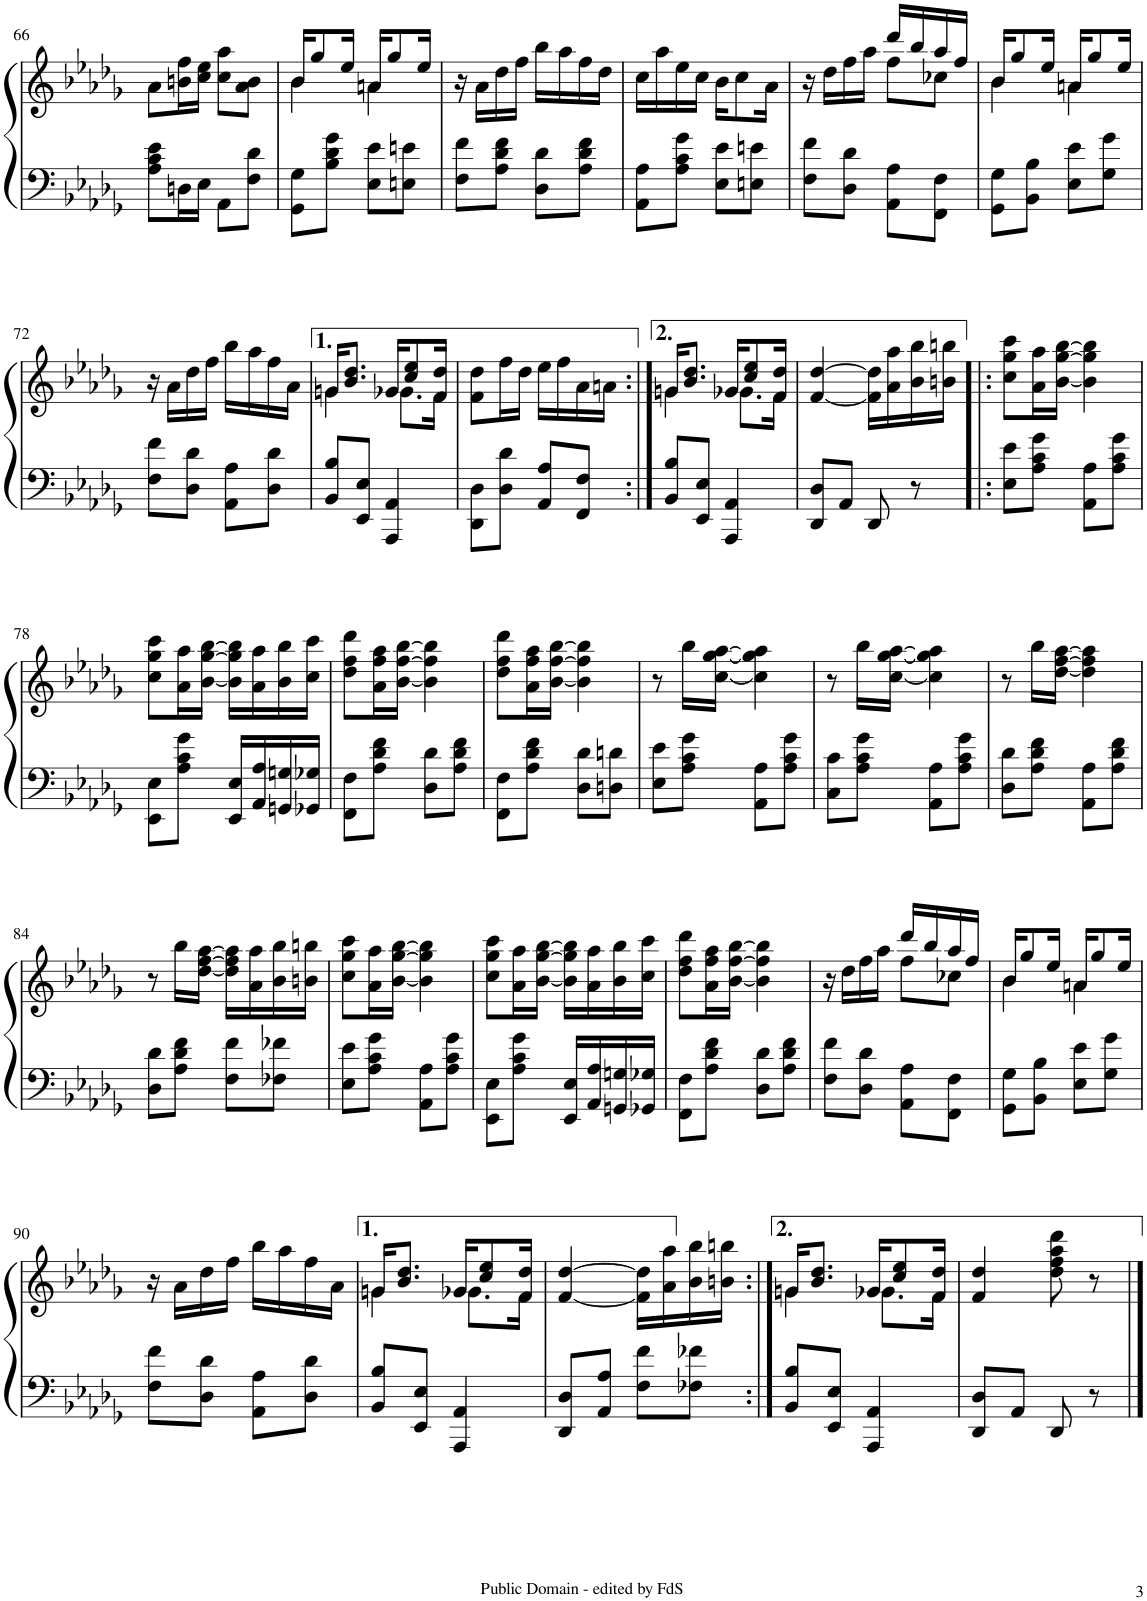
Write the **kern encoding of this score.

**kern	**kern
*part1	*part1
*staff2	*staff1
*I"Piano	*
*I'Pno	*
!!LO:PB:g=z
*clefF4	*clefG2
*k[b-e-a-d-g-]	*k[b-e-a-d-g-]
*M2/4	*M2/4
=66	=66
8A-\ 8c\ 8e-\L	8a-\L
16Dn\L	16bn\ 16ff\L
16E-\JJ	16cc\ 16ee-\JJ
8AA-\L	8cc\ 8aa-\L
8F\ 8d-\J	8a-\ 8b\J
=67	=67
*	*^
8GG-\ 8G-\L	16b-/KL	4b-\
.	8gg-/	.
8B-\ 8d-\ 8g-\J	.	.
.	16ee-/Jk	.
8E-\ 8e-\L	16an/KL	4an\
.	8gg-/	.
8En\ 8en\J	.	.
.	16ee-/Jk	.
*	*v	*v
=68	=68
8F\ 8f\L	16r
.	16a-\LL
8A-\ 8d-\ 8f\J	16dd-\
.	16ff\JJ
8D-\ 8d-\L	16bb-\LL
.	16aa-\
8A-\ 8d-\ 8f\J	16ff\
.	16dd-\JJ
=69	=69
8AA-\ 8A-\L	16cc\LL
.	16aa-\
8A-\ 8c\ 8g-\J	16ee-\
.	16cc\JJ
8E-\ 8e-\L	16b-\KL
.	8cc\
8En\ 8en\J	.
.	16a-\Jk
=70	=70
*	*^
8F\ 8f\L	16r	4ryy
.	16dd-\LL	.
8D-\ 8d-\J	16ff\	.
.	16aa-\JJ	.
8AA-\ 8A-\L	16ddd-/LL	8ff\L
.	16bb-/	.
8FF\ 8F\J	16aa-/	8cc-X\J
.	16ff/JJ	.
=71	=71	=71
8GG-\ 8G-\L	16b-/KL	4b-\
.	8gg-/	.
8BB-\ 8B-\J	.	.
.	16ee-/Jk	.
8E-\ 8e-\L	16an/KL	4an\
.	8gg-/	.
8G-\ 8g-\J	.	.
.	16ee-/Jk	.
*	*v	*v
!!LO:LB:g=z
=72	=72
8F\ 8f\L	16r
.	16a-\LL
8D-\ 8d-\J	16dd-\
.	16ff\JJ
8AA-\ 8A-\L	16bb-\LL
.	16aa-\
8D-\ 8d-\J	16ff\
.	16a-\JJ
=73	=73
*	*^
8BB-/ 8B-/L	16gn/KL	4gn\
.	8.b-/ 8.dd-/J	.
8EE-/ 8E-/J	.	.
4AAA-/ 4AA-/	16g-X/KL	8.g-X\L
.	8cc/ 8ee-/	.
.	16f/ 16dd-/Jk	16f\Jk
*	*v	*v
=74	=74
8DD-\ 8D-\L	8f\ 8dd-\L
8D-\ 8d-\J	16ff\L
.	16dd-\JJ
8AA-/ 8A-/L	16ee-\LL
.	16ff\
8FF/ 8F/J	16a-\
.	16an\JJ
=75:|!	=75:|!
*	*^
8BB-/ 8B-/L	16gn/KL	4gn\
.	8.b-/ 8.dd-/J	.
8EE-/ 8E-/J	.	.
4AAA-/ 4AA-/	16g-X/KL	8.g-X\L
.	8cc/ 8ee-/	.
.	16f/ 16dd-/Jk	16f\Jk
*	*v	*v
=76	=76
8DD-/ 8D-/L	[4f/ [4dd-/
8AA-/J	.
8DD-/	16f\] 16dd-\]LL
.	16a-\ 16aa-\
8r	16b-\ 16bb-\
.	16bn\ 16bbn\JJ
=77!|:	=77!|:
8E-\ 8e-\L	8cc\ 8gg-\ 8ccc\L
8A-\ 8c\ 8g-\J	16a-\ 16aa-\L
.	[16b-\ [16gg-\ [16bb-\JJ
8AA-\ 8A-\L	4b-\] 4gg-\] 4bb-\]
8A-\ 8c\ 8g-\J	.
!!LO:LB:g=z
=78	=78
8EE-\ 8E-\L	8cc\ 8gg-\ 8ccc\L
8A-\ 8c\ 8g-\J	16a-\ 16aa-\L
.	[16b-\ [16gg-\ [16bb-\JJ
16EE-/ 16E-/LL	16b-\] 16gg-\] 16bb-\]LL
16AA-/ 16A-/	16a-\ 16aa-\
16GGn/ 16Gn/	16b-\ 16bb-\
16GG-X/ 16G-X/JJ	16cc\ 16ccc\JJ
=79	=79
8FF\ 8F\L	8dd-\ 8ff\ 8ddd-\L
8A-\ 8d-\ 8f\J	16a-\ 16ff\ 16aa-\L
.	[16b-\ [16ff\ [16bb-\JJ
8D-\ 8d-\L	4b-\] 4ff\] 4bb-\]
8A-\ 8d-\ 8f\J	.
=80	=80
8FF\ 8F\L	8dd-\ 8ff\ 8ddd-\L
8A-\ 8d-\ 8f\J	16a-\ 16ff\ 16aa-\L
.	[16b-\ [16ff\ [16bb-\JJ
8D-\ 8d-\L	4b-\] 4ff\] 4bb-\]
8Dn\ 8dn\J	.
=81	=81
8E-\ 8e-\L	8r
8A-\ 8c\ 8g-\J	16bb-\LL
.	[16cc\ [16gg-\ [16aa-\JJ
8AA-\ 8A-\L	4cc\] 4gg-\] 4aa-\]
8A-\ 8c\ 8g-\J	.
=82	=82
8C\ 8c\L	8r
8A-\ 8c\ 8g-\J	16bb-\LL
.	[16cc\ [16gg-\ [16aa-\JJ
8AA-\ 8A-\L	4cc\] 4gg-\] 4aa-\]
8A-\ 8c\ 8g-\J	.
=83	=83
8D-\ 8d-\L	8r
8A-\ 8d-\ 8f\J	16bb-\LL
.	[16dd-\ [16ff\ [16aa-\JJ
8AA-\ 8A-\L	4dd-\] 4ff\] 4aa-\]
8A-\ 8d-\ 8f\J	.
!!LO:LB:g=z
=84	=84
8D-\ 8d-\L	8r
8A-\ 8d-\ 8f\J	16bb-\LL
.	[16dd-\ [16ff\ [16aa-\JJ
8F\ 8f\L	16dd-\] 16ff\] 16aa-\]LL
.	16a-\ 16aa-\
8F-X\ 8f-X\J	16b-\ 16bb-\
.	16bn\ 16bbn\JJ
=85	=85
8E-\ 8e-\L	8cc\ 8gg-\ 8ccc\L
8A-\ 8c\ 8g-\J	16a-\ 16aa-\L
.	[16b-\ [16gg-\ [16bb-\JJ
8AA-\ 8A-\L	4b-\] 4gg-\] 4bb-\]
8A-\ 8c\ 8g-\J	.
=86	=86
8EE-\ 8E-\L	8cc\ 8gg-\ 8ccc\L
8A-\ 8c\ 8g-\J	16a-\ 16aa-\L
.	[16b-\ [16gg-\ [16bb-\JJ
16EE-/ 16E-/LL	16b-\] 16gg-\] 16bb-\]LL
16AA-/ 16A-/	16a-\ 16aa-\
16GGn/ 16Gn/	16b-\ 16bb-\
16GG-X/ 16G-X/JJ	16cc\ 16ccc\JJ
=87	=87
8FF\ 8F\L	8dd-\ 8ff\ 8ddd-\L
8A-\ 8d-\ 8f\J	16a-\ 16ff\ 16aa-\L
.	[16b-\ [16ff\ [16bb-\JJ
8D-\ 8d-\L	4b-\] 4ff\] 4bb-\]
8A-\ 8d-\ 8f\J	.
=88	=88
*	*^
8F\ 8f\L	16r	4ryy
.	16dd-\LL	.
8D-\ 8d-\J	16ff\	.
.	16aa-\JJ	.
8AA-\ 8A-\L	16ddd-/LL	8ff\L
.	16bb-/	.
8FF\ 8F\J	16aa-/	8cc-X\J
.	16ff/JJ	.
=89	=89	=89
8GG-\ 8G-\L	16b-/KL	4b-\
.	8gg-/	.
8BB-\ 8B-\J	.	.
.	16ee-/Jk	.
8E-\ 8e-\L	16an/KL	4an\
.	8gg-/	.
8G-\ 8g-\J	.	.
.	16ee-/Jk	.
*	*v	*v
!!LO:LB:g=z
=90	=90
8F\ 8f\L	16r
.	16a-\LL
8D-\ 8d-\J	16dd-\
.	16ff\JJ
8AA-\ 8A-\L	16bb-\LL
.	16aa-\
8D-\ 8d-\J	16ff\
.	16a-\JJ
=91	=91
*	*^
8BB-/ 8B-/L	16gn/KL	4gn\
.	8.b-/ 8.dd-/J	.
8EE-/ 8E-/J	.	.
4AAA-/ 4AA-/	16g-X/KL	8.g-X\L
.	8cc/ 8ee-/	.
.	16f/ 16dd-/Jk	16f\Jk
*	*v	*v
=92	=92
8DD-/ 8D-/L	[4f/ [4dd-/
8AA-/ 8A-/J	.
8F\ 8f\L	16f\] 16dd-\]LL
.	16a-\ 16aa-\
8F-X\ 8f-X\J	16b-\ 16bb-\
.	16bn\ 16bbn\JJ
=93:|!	=93:|!
*	*^
8BB-/ 8B-/L	16gn/KL	4gn\
.	8.b-/ 8.dd-/J	.
8EE-/ 8E-/J	.	.
4AAA-/ 4AA-/	16g-X/KL	8.g-X\L
.	8cc/ 8ee-/	.
.	16f/ 16dd-/Jk	16f\Jk
*	*v	*v
=94	=94
8DD-/ 8D-/L	4f/ 4dd-/
8AA-/J	.
8DD-/	8dd-\ 8ff\ 8aa-\ 8ddd-\
8r	8r
==	==
*-	*-
